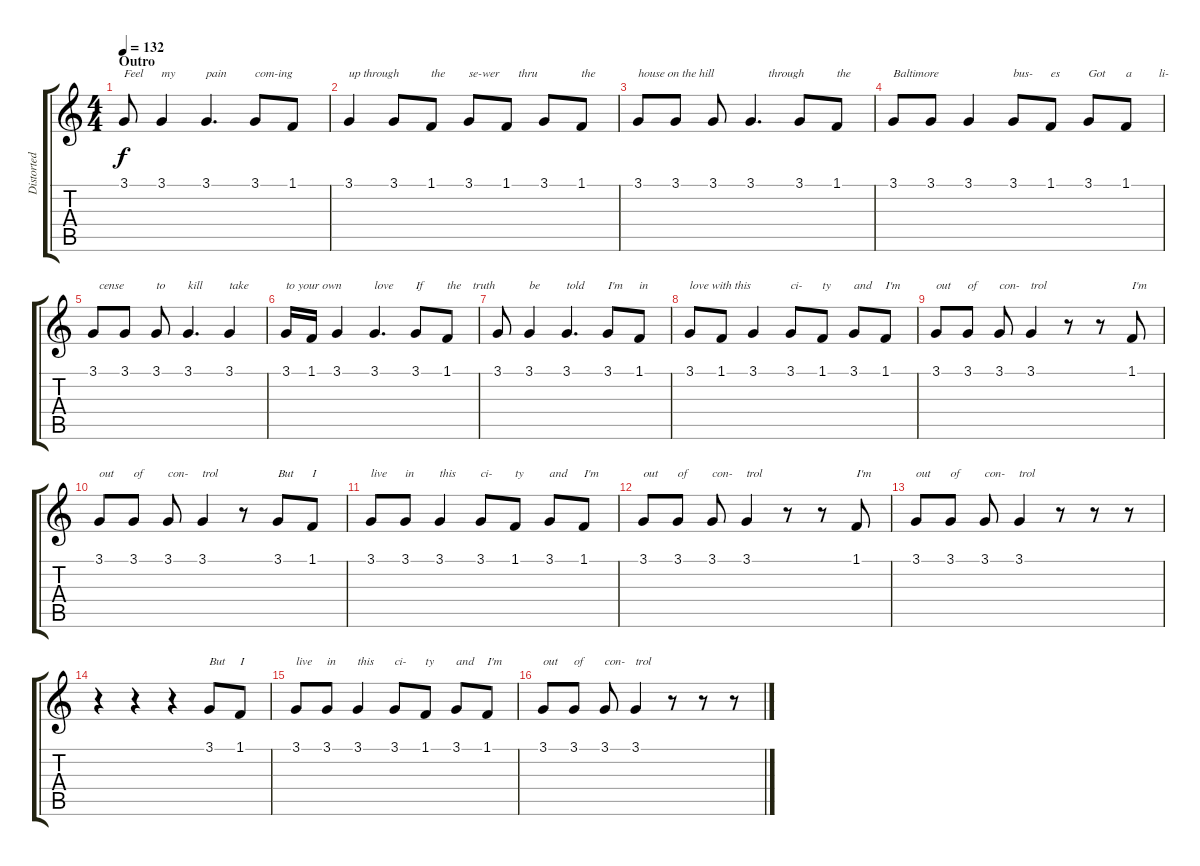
\track ("Distorted Vocal" "Distorted ") {instrument synthbrass1}
\staff {score tabs}
\tuning (E4 B3 G3 D3 A2 E2) {hide}
\ts (4 4)
\section ("" "Outro")
\tempo 132
\clef g2
\ks c
3.1.8{txt "Feel" dy f} 3.1.4{txt "my"} 3.1.4{d txt "pain"} 3.1.8{txt "com-ing"} 1.1.8 |
3.1.4{txt "up through"} 3.1.8 1.1.8{txt "the"} 3.1.8{txt "se-wer"} 1.1.8{txt "    thru"} 3.1.8 1.1.8{txt "the"} |
3.1.8{txt "house on the hill"} 3.1.8 3.1.8 3.1.4{d txt "      through"} 3.1.8 1.1.8{txt "the"} |
3.1.8{txt "Baltimore "} 3.1.8 3.1.4 3.1.8{txt "bus-"} 1.1.8{txt "es"} 3.1.8{txt "Got"} 1.1.8{txt "a         li-"} |
3.1.8{txt "  cense"} 3.1.8 3.1.8{txt "to"} 3.1.4{d txt "kill"} 3.1.4{txt "take"} |
3.1.16{txt "to your own"} 1.1.16 3.1.4 3.1.4{d txt "love"} 3.1.8{txt "If"} 1.1.8{txt "the    truth"} |
3.1.8 3.1.4{txt "be"} 3.1.4{d txt "told"} 3.1.8{txt "I'm"} 1.1.8{txt "in"} |
3.1.8{txt "love with this"} 1.1.8 3.1.4 3.1.8{txt "ci-"} 1.1.8{txt "ty"} 3.1.8{txt "and"} 1.1.8{txt "I'm"} |
3.1.8{txt "out"} 3.1.8{txt "of"} 3.1.8{txt "con-"} 3.1.4{txt "trol"} r.8 r.8 1.1.8{txt "I'm"} |
3.1.8{txt "out"} 3.1.8{txt "of"} 3.1.8{txt "con-"} 3.1.4{txt "trol"} r.8 3.1.8{txt "But"} 1.1.8{txt "I"} |
3.1.8{txt "live"} 3.1.8{txt "in"} 3.1.4{txt "this"} 3.1.8{txt "ci-"} 1.1.8{txt "ty"} 3.1.8{txt "and"} 1.1.8{txt "I'm"} |
3.1.8{txt "out"} 3.1.8{txt "of"} 3.1.8{txt "con-"} 3.1.4{txt "trol"} r.8 r.8 1.1.8{txt "I'm"} |
3.1.8{txt "out"} 3.1.8{txt "of"} 3.1.8{txt "con-"} 3.1.4{txt "trol"} r.8 r.8 r.8 |
r.4 r.4 r.4 3.1.8{txt "But"} 1.1.8{txt "I"} |
3.1.8{txt "live"} 3.1.8{txt "in"} 3.1.4{txt "this"} 3.1.8{txt "ci-"} 1.1.8{txt "ty"} 3.1.8{txt "and"} 1.1.8{txt "I'm"} |
3.1.8{txt "out"} 3.1.8{txt "of"} 3.1.8{txt "con-"} 3.1.4{txt "trol"} r.8 r.8 r.8
